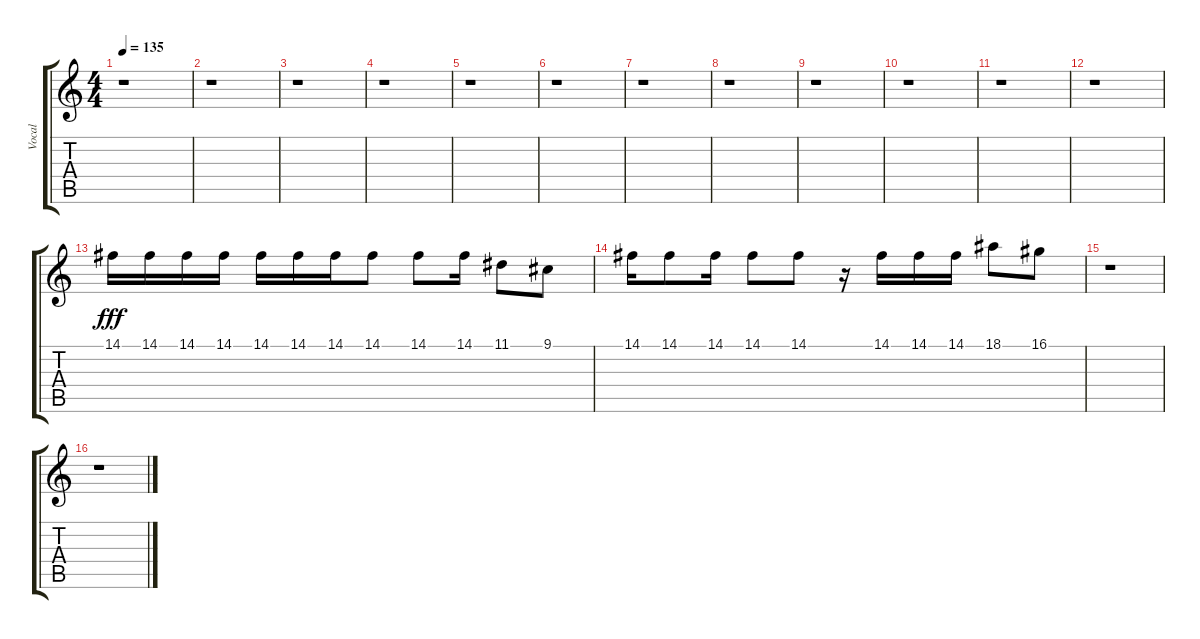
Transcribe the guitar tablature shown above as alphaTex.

\track ("Vocal" "Vocal") {instrument sopranosax}
\staff {score tabs}
\tuning (E4 B3 G3 D3 A2 E2) {hide}
\ts (4 4)
\tempo 135
\clef g2
\ks c
r.1{dy fff} |
r.1 |
r.1 |
r.1 |
r.1 |
r.1 |
r.1 |
r.1 |
r.1 |
r.1 |
r.1 |
r.1 |
14.1.16 14.1.16 14.1.16 14.1.16 14.1.16 14.1.16 14.1.16 14.1.8 14.1.8 14.1.16 11.1.8 9.1.8 |
14.1.16 14.1.8 14.1.16 14.1.8 14.1.8 r.16 14.1.16 14.1.16 14.1.16 18.1.8 16.1.8 |
r.1 |
r.1
